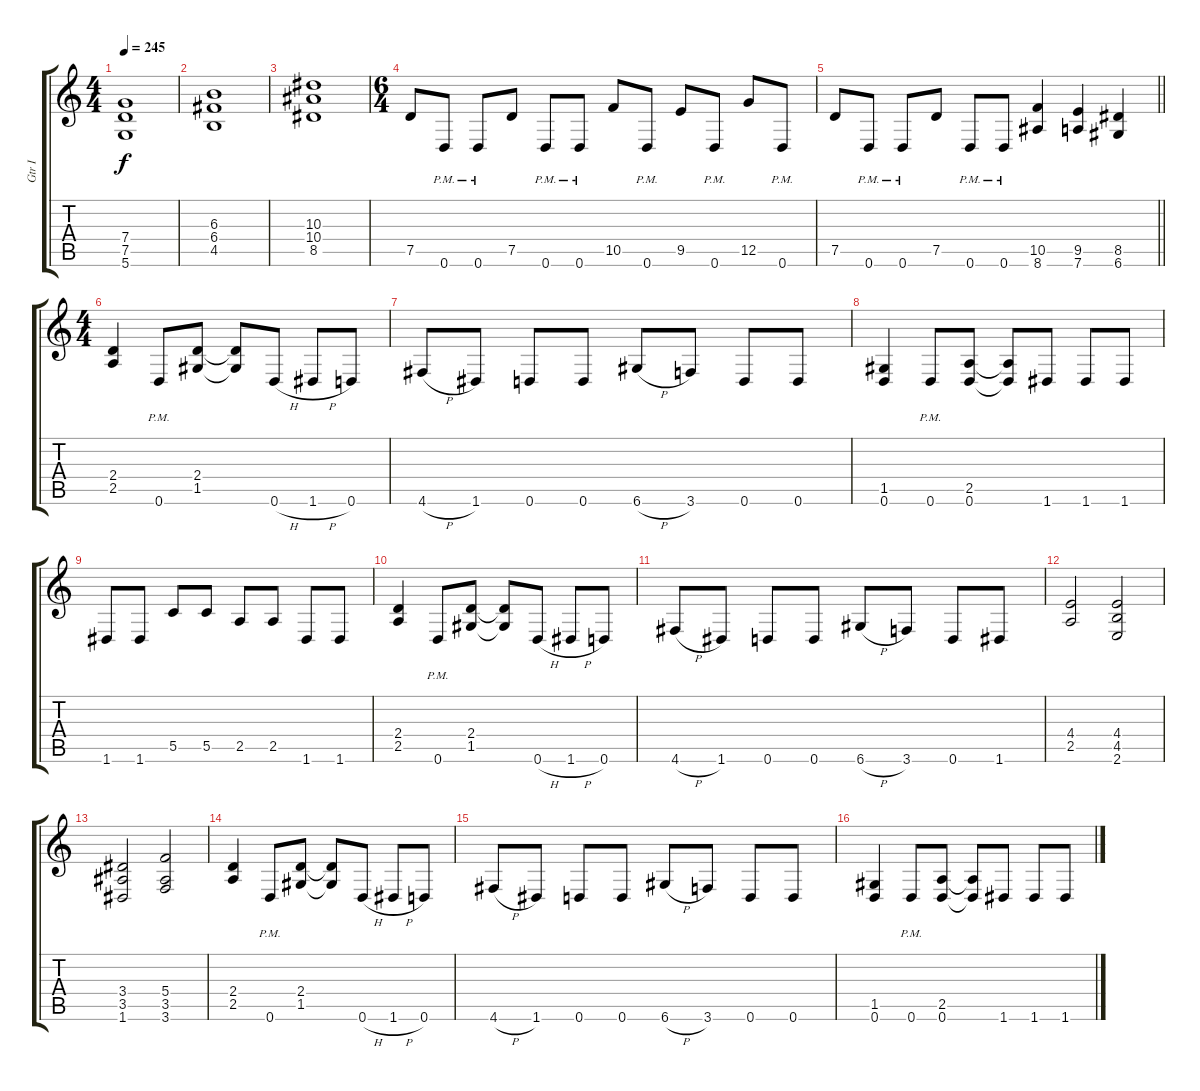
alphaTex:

\track ("Gtr I" "Gtr I") {instrument overdrivenguitar}
\staff {score tabs}
\tuning (D4 A3 F3 C3 G2 D2) {hide}
\ts (4 4)
\tempo 245
\clef g2
\ks c
(7.4 7.5 5.6).1{dy f} |
(6.3 6.4 4.5).1 |
(10.3 10.4 8.5).1 |
\ts (6 4)
7.5.8 0.6{pm}.8 0.6{pm}.8 7.5.8 0.6{pm}.8 0.6{pm}.8 10.5.8 0.6{pm}.8 9.5.8 0.6{pm}.8 12.5.8 0.6{pm}.8 |
\barLineRight lightlight
7.5.8 0.6{pm}.8 0.6{pm}.8 7.5.8 0.6{pm}.8 0.6{pm}.8 (10.5 8.6).4 (9.5 7.6).4 (8.5 6.6).4 |
\ts (4 4)
(2.4 2.5).4 0.6{pm}.8 (2.4 1.5).8 (2.4{t} 1.5{t}).8 0.6{h}.8 1.6{h}.8 0.6.8 |
4.6{h}.8 1.6.8 0.6.8 0.6.8 6.6{h}.8 3.6.8 0.6.8 0.6.8 |
(1.5 0.6).4 0.6{pm}.8 (2.5 0.6).8 (2.5{t} 0.6{t}).8 1.6.8 1.6.8 1.6.8 |
1.6.8 1.6.8 5.5.8 5.5.8 2.5.8 2.5.8 1.6.8 1.6.8 |
(2.4 2.5).4 0.6{pm}.8 (2.4 1.5).8 (2.4{t} 1.5{t}).8 0.6{h}.8 1.6{h}.8 0.6.8 |
4.6{h}.8 1.6.8 0.6.8 0.6.8 6.6{h}.8 3.6.8 0.6.8 1.6.8 |
(4.4 2.5).2 (4.4 4.5 2.6).2 |
(3.4 3.5 1.6).2 (5.4 3.5 3.6).2 |
(2.4 2.5).4 0.6{pm}.8 (2.4 1.5).8 (2.4{t} 1.5{t}).8 0.6{h}.8 1.6{h}.8 0.6.8 |
4.6{h}.8 1.6.8 0.6.8 0.6.8 6.6{h}.8 3.6.8 0.6.8 0.6.8 |
(1.5 0.6).4 0.6{pm}.8 (2.5 0.6).8 (2.5{t} 0.6{t}).8 1.6.8 1.6.8 1.6.8
